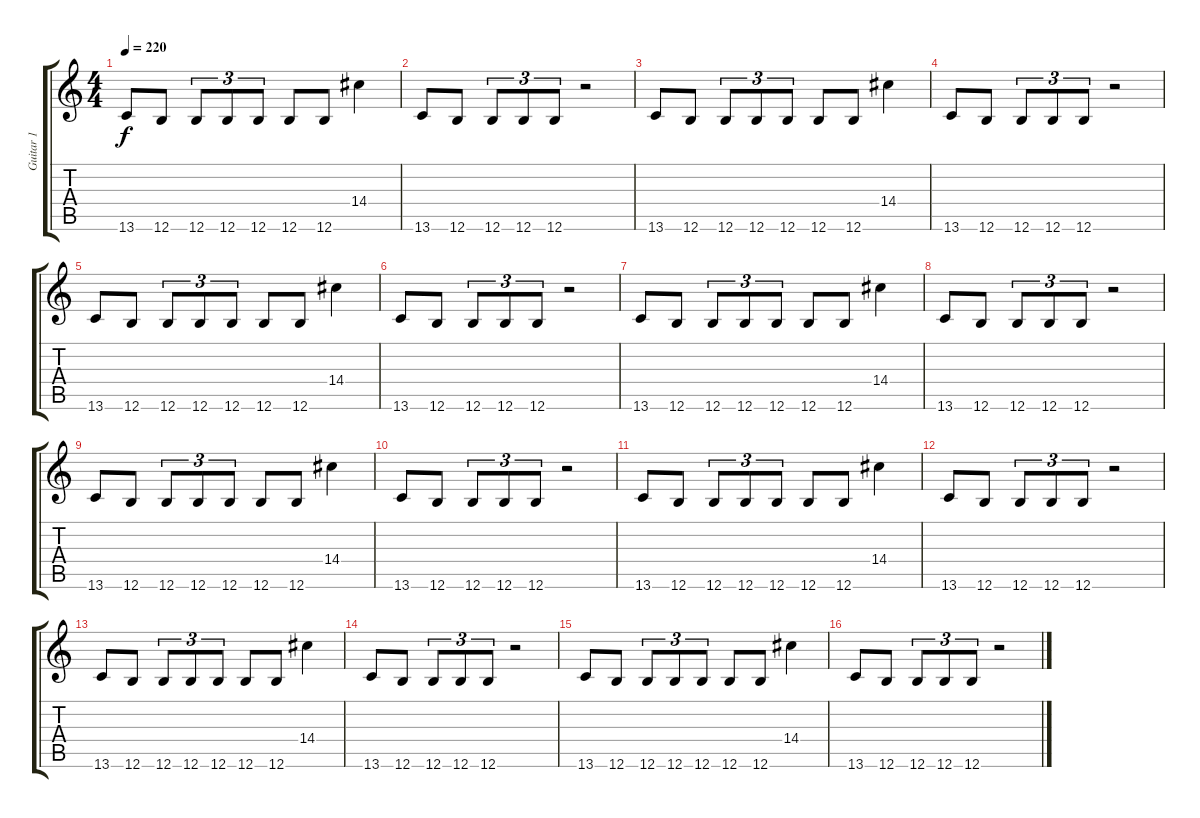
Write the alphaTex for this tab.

\track ("Guitar 1" "Guitar 1") {instrument overdrivenguitar}
\staff {score tabs}
\tuning (Db4 Ab3 E3 B2 Gb2 B1) {hide}
\ts (4 4)
\tempo 220
\clef g2
\ks c
13.6.8{dy f instrument overdrivenguitar} 12.6.8 12.6.8{tu (3 2)} 12.6.8{tu (3 2)} 12.6.8{tu (3 2)} 12.6.8 12.6.8 14.4.4 |
13.6.8 12.6.8 12.6.8{tu (3 2)} 12.6.8{tu (3 2)} 12.6.8{tu (3 2)} r.2 |
13.6.8 12.6.8 12.6.8{tu (3 2)} 12.6.8{tu (3 2)} 12.6.8{tu (3 2)} 12.6.8 12.6.8 14.4.4 |
13.6.8 12.6.8 12.6.8{tu (3 2)} 12.6.8{tu (3 2)} 12.6.8{tu (3 2)} r.2 |
13.6.8 12.6.8 12.6.8{tu (3 2)} 12.6.8{tu (3 2)} 12.6.8{tu (3 2)} 12.6.8 12.6.8 14.4.4 |
13.6.8 12.6.8 12.6.8{tu (3 2)} 12.6.8{tu (3 2)} 12.6.8{tu (3 2)} r.2 |
13.6.8 12.6.8 12.6.8{tu (3 2)} 12.6.8{tu (3 2)} 12.6.8{tu (3 2)} 12.6.8 12.6.8 14.4.4 |
13.6.8 12.6.8 12.6.8{tu (3 2)} 12.6.8{tu (3 2)} 12.6.8{tu (3 2)} r.2 |
13.6.8 12.6.8 12.6.8{tu (3 2)} 12.6.8{tu (3 2)} 12.6.8{tu (3 2)} 12.6.8 12.6.8 14.4.4 |
13.6.8 12.6.8 12.6.8{tu (3 2)} 12.6.8{tu (3 2)} 12.6.8{tu (3 2)} r.2 |
13.6.8 12.6.8 12.6.8{tu (3 2)} 12.6.8{tu (3 2)} 12.6.8{tu (3 2)} 12.6.8 12.6.8 14.4.4 |
13.6.8 12.6.8 12.6.8{tu (3 2)} 12.6.8{tu (3 2)} 12.6.8{tu (3 2)} r.2 |
13.6.8 12.6.8 12.6.8{tu (3 2)} 12.6.8{tu (3 2)} 12.6.8{tu (3 2)} 12.6.8 12.6.8 14.4.4 |
13.6.8 12.6.8 12.6.8{tu (3 2)} 12.6.8{tu (3 2)} 12.6.8{tu (3 2)} r.2 |
13.6.8 12.6.8 12.6.8{tu (3 2)} 12.6.8{tu (3 2)} 12.6.8{tu (3 2)} 12.6.8 12.6.8 14.4.4 |
13.6.8 12.6.8 12.6.8{tu (3 2)} 12.6.8{tu (3 2)} 12.6.8{tu (3 2)} r.2
